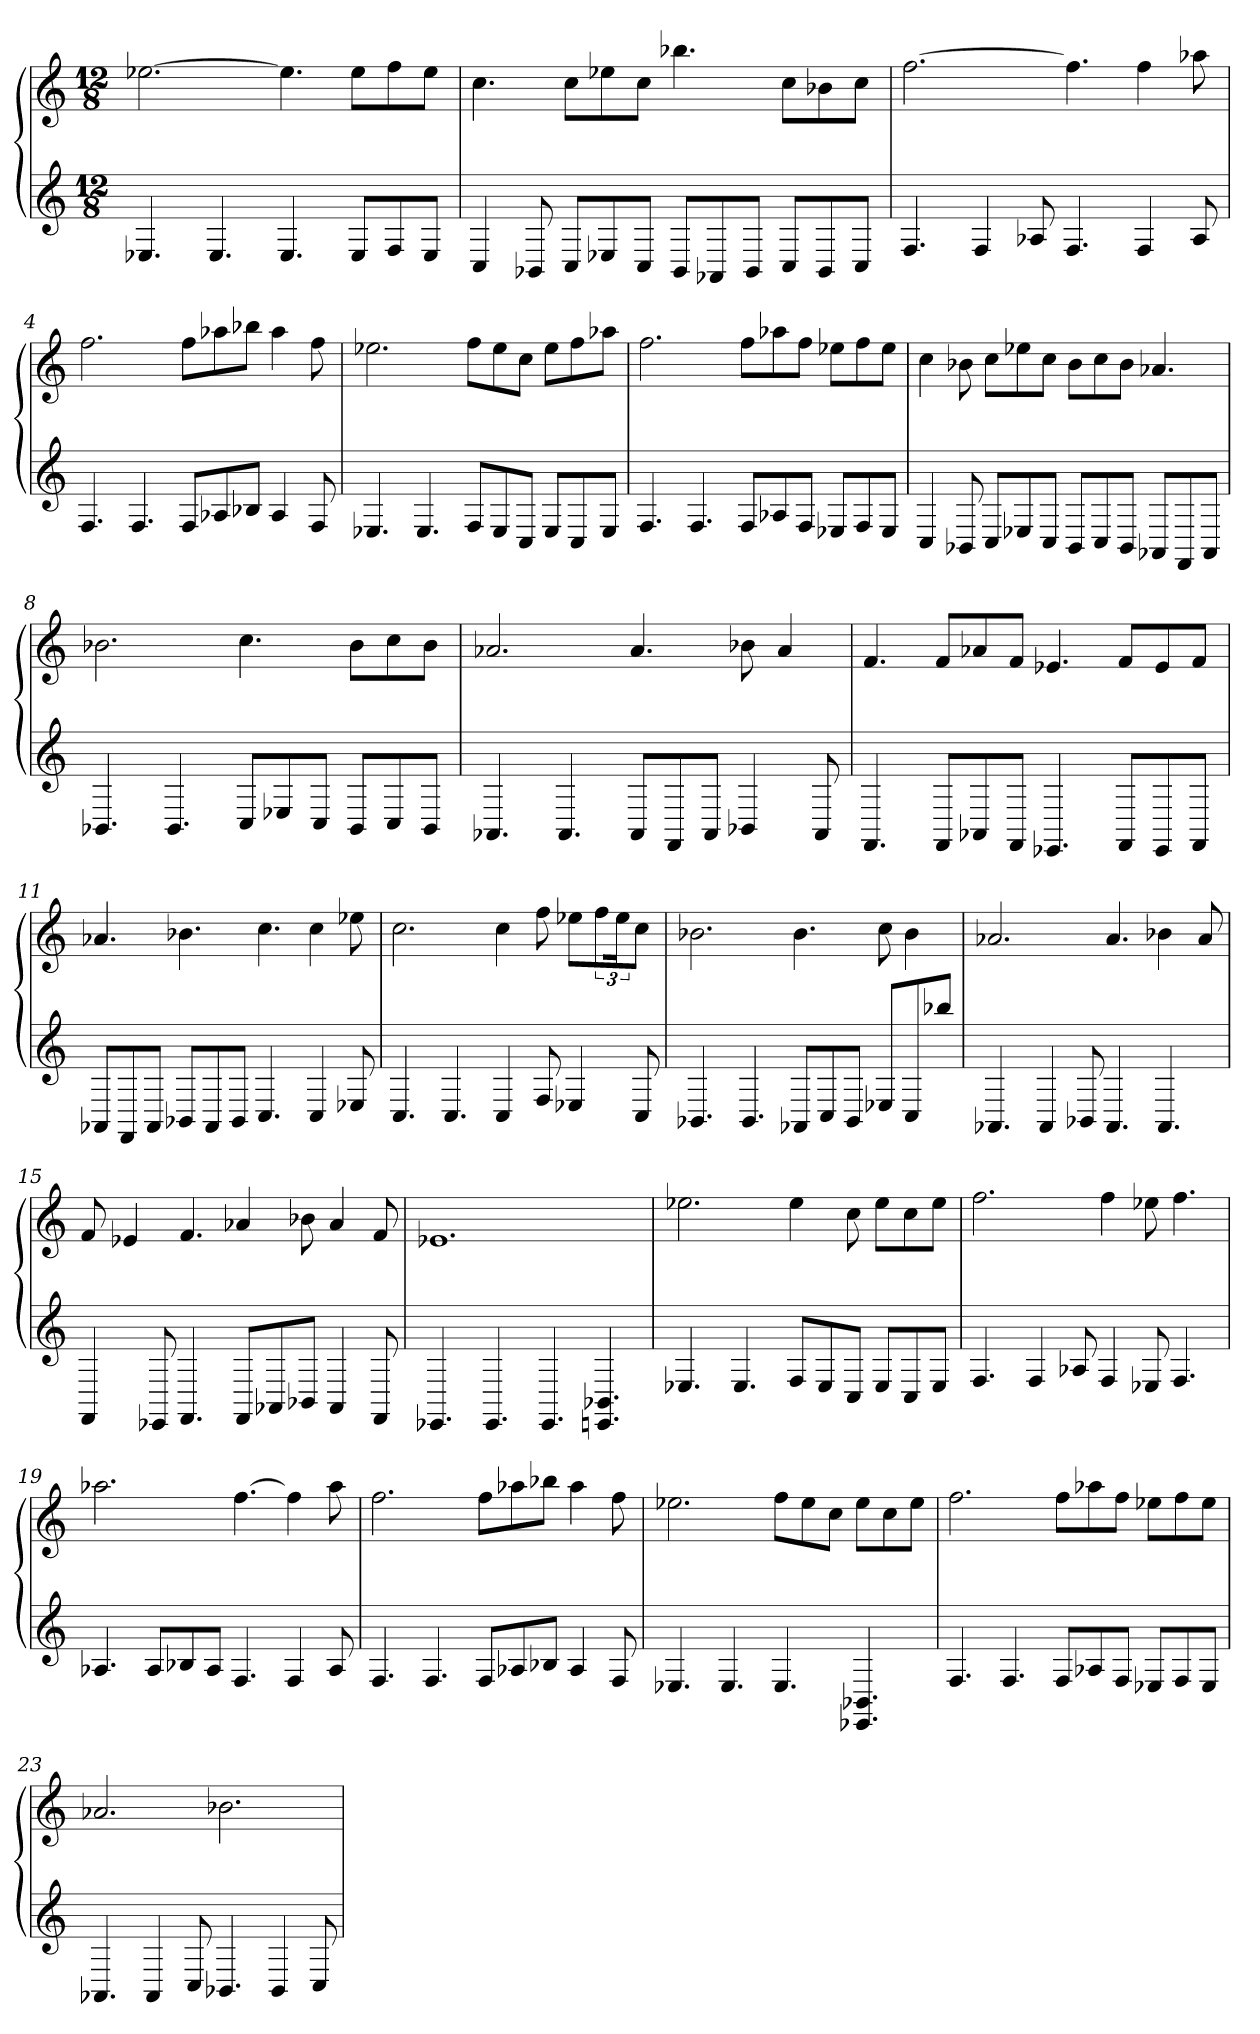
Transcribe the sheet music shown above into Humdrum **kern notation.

**kern	**kern
*part1	*part1
*staff2	*staff1
*M12/8	*M12/8
=1	=1
4.E-X	[2.ee-X
4.E-	.
4.E-	4.ee-]
8E-L	8ee-L
8F	8ff
8E-J	8ee-J
=2	=2
4C	4.cc
8BB-X	.
8CL	8ccL
8E-X	8ee-X
8CJ	8ccJ
8BB-L	4.bb-X
8AA-X	.
8BB-J	.
8CL	8ccL
8BB-	8b-X
8CJ	8ccJ
=3	=3
4.F	[2.ff
4F	.
8A-X	.
4.F	4.ff]
4F	4ff
8A-	8aa-X
=4	=4
4.F	2.ff
4.F	.
8FL	8ffL
8A-X	8aa-X
8B-XJ	8bb-XJ
4A-	4aa-
8F	8ff
=5	=5
4.E-X	2.ee-X
4.E-	.
8FL	8ffL
8E-	8ee-
8CJ	8ccJ
8E-L	8ee-L
8C	8ff
8E-J	8aa-XJ
=6	=6
4.F	2.ff
4.F	.
8FL	8ffL
8A-X	8aa-X
8FJ	8ffJ
8E-XL	8ee-XL
8F	8ff
8E-J	8ee-J
=7	=7
4C	4cc
8BB-X	8b-X
8CL	8ccL
8E-X	8ee-X
8CJ	8ccJ
8BB-L	8b-L
8C	8cc
8BB-J	8b-J
8AA-XL	4.a-X
8FF	.
8AA-J	.
=8	=8
4.BB-X	2.b-X
4.BB-	.
8CL	4.cc
8E-X	.
8CJ	.
8BB-L	8b-L
8C	8cc
8BB-J	8b-J
=9	=9
4.AA-X	2.a-X
4.AA-	.
8AA-L	4.a-
8FF	.
8AA-J	.
4BB-X	8b-X
.	4a-
8AA-	.
=10	=10
4.FF	4.f
8FFL	8fL
8AA-X	8a-X
8FFJ	8fJ
4.EE-X	4.e-X
8FFL	8fL
8EE-	8e-
8FFJ	8fJ
=11	=11
8AA-XL	4.a-X
8FF	.
8AA-J	.
8BB-XL	4.b-X
8AA-	.
8BB-J	.
4.C	4.cc
4C	4cc
8E-X	8ee-X
=12	=12
4.C	2.cc
4.C	.
4C	4cc
8F	8ff
4E-X	8ee-XL
.	12ff
.	24ee-K
8C	8ccJ
=13	=13
4.BB-X	2.b-X
4.BB-	.
8AA-XL	4.b-
8C	.
8BB-J	.
8E-XL	8cc
8C	4b-
8bb-XJ	.
=14	=14
4.AA-X	2.a-X
4AA-	.
8BB-X	.
4.AA-	4.a-
4.AA-	4b-X
.	8a-
=15	=15
4FF	8f
.	4e-X
8EE-X	.
4.FF	4.f
8FFL	4a-X
8AA-X	.
8BB-XJ	8b-X
4AA-	4a-
8FF	8f
=16	=16
4.EE-X	1.e-X
4.EE-	.
4.EE-	.
4.EEn 4.BB-X	.
=17	=17
4.E-X	2.ee-X
4.E-	.
8FL	4ee-
8E-	.
8CJ	8cc
8E-L	8ee-L
8C	8cc
8E-J	8ee-J
=18	=18
4.F	2.ff
4F	.
8A-X	.
4F	4ff
8E-X	8ee-X
4.F	4.ff
=19	=19
4.A-X	2.aa-X
8A-L	.
8B-X	.
8A-J	.
4.F	[4.ff
4F	4ff]
8A-	8aa-
=20	=20
4.F	2.ff
4.F	.
8FL	8ffL
8A-X	8aa-X
8B-XJ	8bb-XJ
4A-	4aa-
8F	8ff
=21	=21
4.E-X	2.ee-X
4.E-	.
4.E-	8ffL
.	8ee-
.	8ccJ
4.EE-X 4.BB-X	8ee-L
.	8cc
.	8ee-J
=22	=22
4.F	2.ff
4.F	.
8FL	8ffL
8A-X	8aa-X
8FJ	8ffJ
8E-XL	8ee-XL
8F	8ff
8E-J	8ee-J
=23	=23
4.AA-X	2.a-X
4AA-	.
8C	.
4.BB-X	2.b-X
4BB-	.
8C	.
=	=
*-	*-
